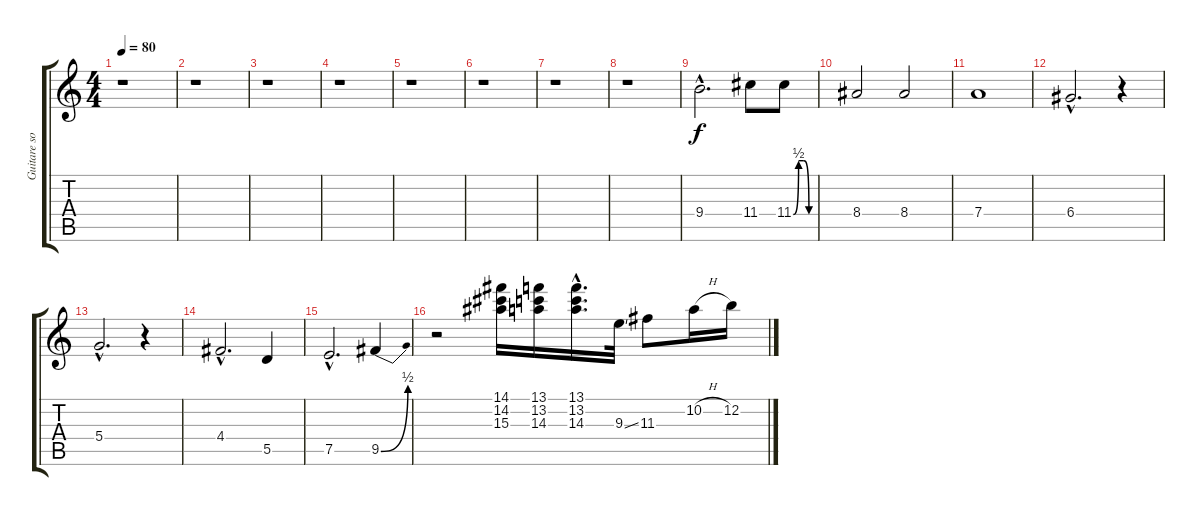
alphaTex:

\track ("Guitare solo 1" "Guitare so") {instrument overdrivenguitar}
\staff {score tabs}
\tuning (E4 B3 G3 D3 A2 E2) {hide}
\ts (4 4)
\tempo 80
\clef g2
\ks c
r.1{dy f} |
r.1 |
r.1 |
r.1 |
r.1 |
r.1 |
r.1 |
r.1 |
9.4{hac}.2{d} 11.4.8 11.4{be (custom 0 0 15 2 30 2 45 0 60 0)}.8 |
8.4.2 8.4.2 |
7.4.1 |
6.4{hac}.2{d} r.4 |
5.4{hac}.2{d} r.4 |
4.4{hac}.2{d} 5.5.4 |
7.5{hac}.2{d} 9.5{be (bend 0 0 60 2)}.4 |
r.2 (14.1 14.2 15.3).16 (13.1 13.2 14.3).16 (13.1{hac} 13.2{hac} 14.3{hac}).16{d} 9.3{ss}.32 11.3.8 10.2{h}.16 12.2.16
